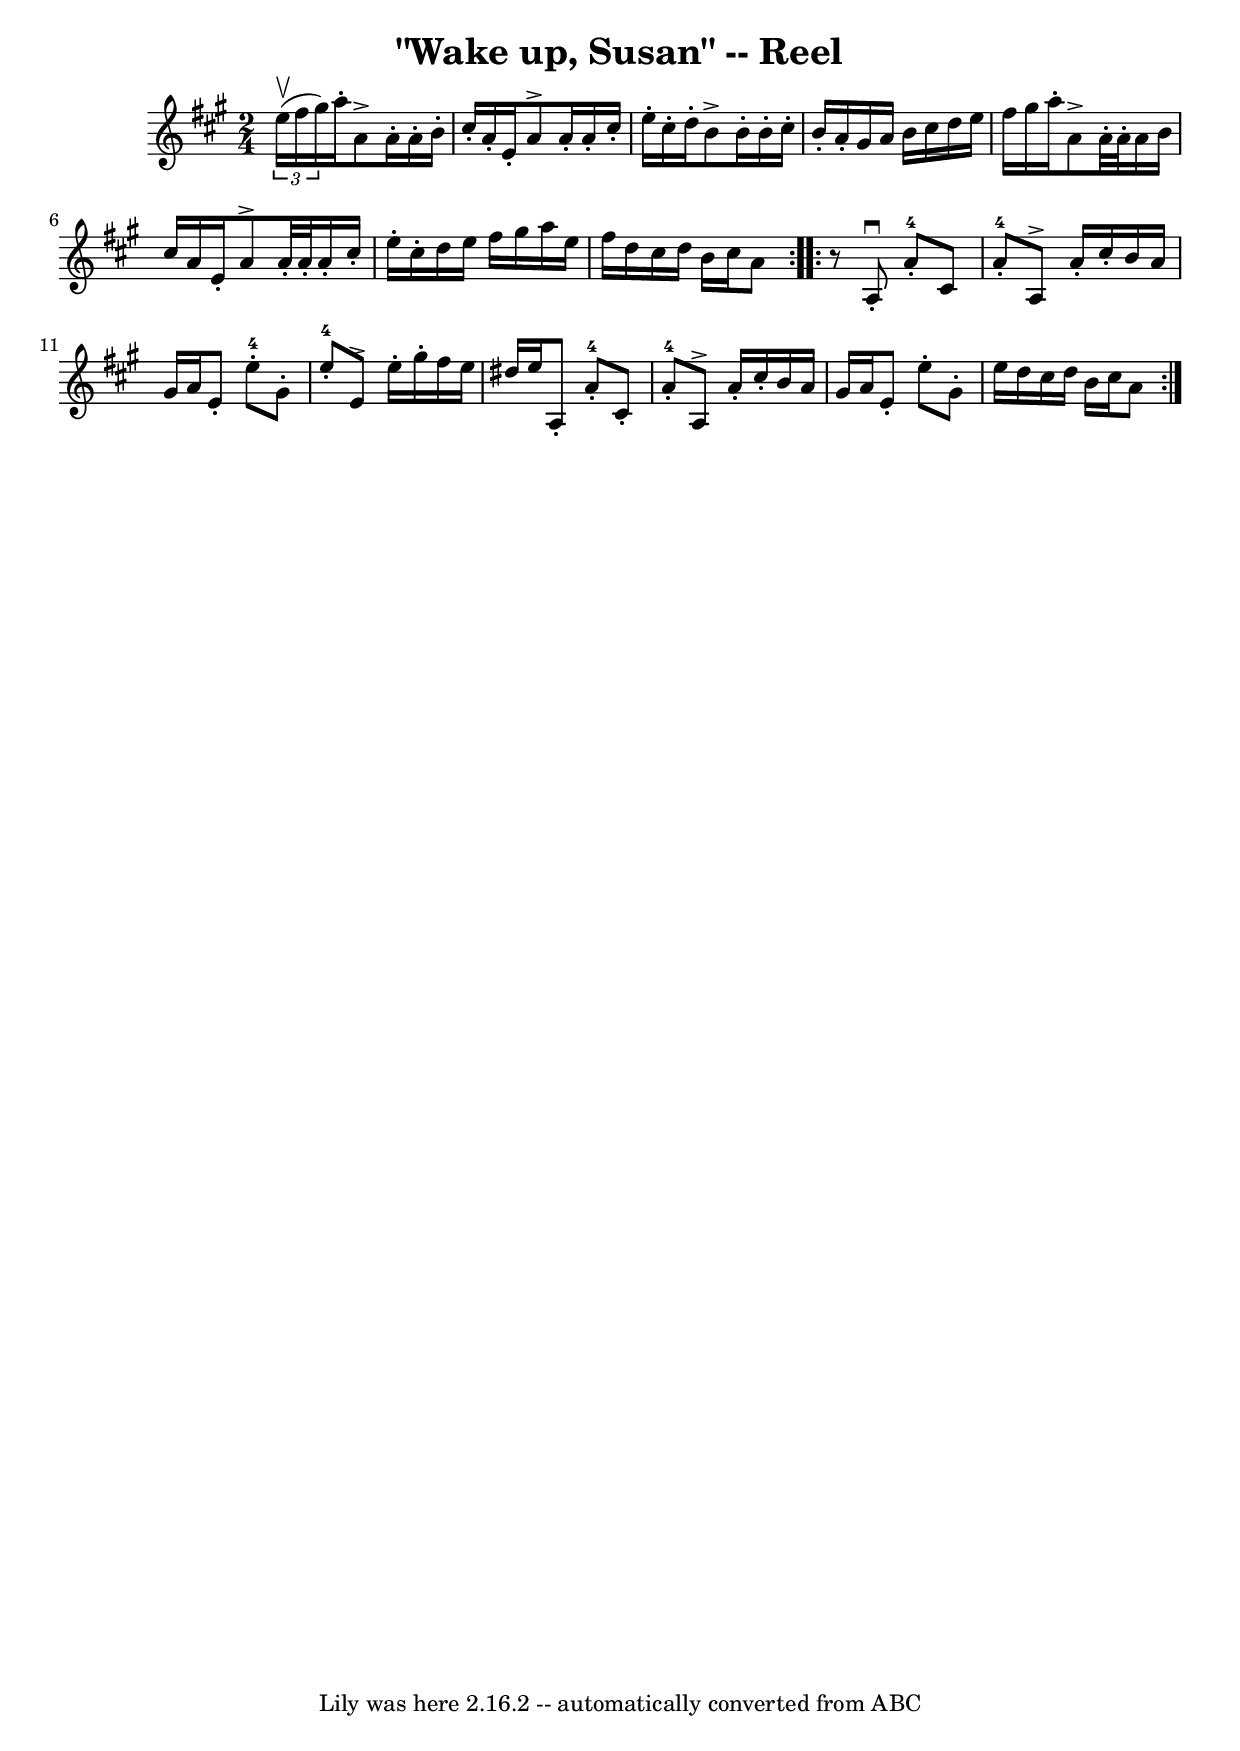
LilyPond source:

\version "2.7.40"
\include "Mammoth.ily"
\header {
	%% book = "Ryan's Mammoth Collection"
	crossRefNumber = "1"
	footnotes = "\\\\150"
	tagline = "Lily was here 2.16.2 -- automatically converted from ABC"
	title = "\"Wake up, Susan\" -- Reel"
}
voicedefault =  {


\repeat volta 2 {
\time 2/4 \key a \major   \times 2/3 { e''16^\upbow(fis''16 gis''16  
-) } |
 a''16 -. a'8^\accent a'16 -. a'16 -. b'16 -.   
cis''16 -. a'16 -.   |
 e'16 -. a'8^\accent a'16 -. a'16 -.   
cis''16 -. e''16 -. cis''16 -.   |
 d''16 -. b'8^\accent b'16 
-. b'16 -. cis''16 -. b'16 -. a'16 -.   |
 gis'16 a'16    
b'16 cis''16 d''16 e''16 fis''16 gis''16    |
 a''16 
-. a'8^\accent a'32 -. a'32 -. a'16 b'16 cis''16 a'16    
|
 e'16 -. a'8^\accent a'32 -. a'32 -. a'16 -. cis''16 -.   
e''16 -. cis''16 -.   |
 d''16 e''16 fis''16 gis''16    
a''16 e''16 fis''16 d''16    |
 cis''16 d''16 b'16    
cis''16 a'8    } \repeat volta 2 {     r8 |
 a8^\downbow-. a'8 
-4-. cis'8 a'8-4-.   |
 a8^\accent a'16 -. cis''16 -.   
b'16 a'16 gis'16 a'16    |
 e'8 -. e''8-4-. gis'8 -.   
e''8-4-.   |
 e'8^\accent e''16 -. gis''16 -. fis''16    
e''16 dis''16 e''16      |
 a8 -. a'8-4-. cis'8 -. a'8 
-4-.   |
 a8^\accent a'16 -. cis''16 -. b'16 a'16 gis'16 
 a'16    |
 e'8 -. e''8 -. gis'8 -. e''16 d''16    |
  
 cis''16 d''16 b'16 cis''16 a'8    }   
}

\score{
    <<

	\context Staff="default"
	{
	    \voicedefault 
	}

    >>
	\layout {
	}
	\midi {}
}
